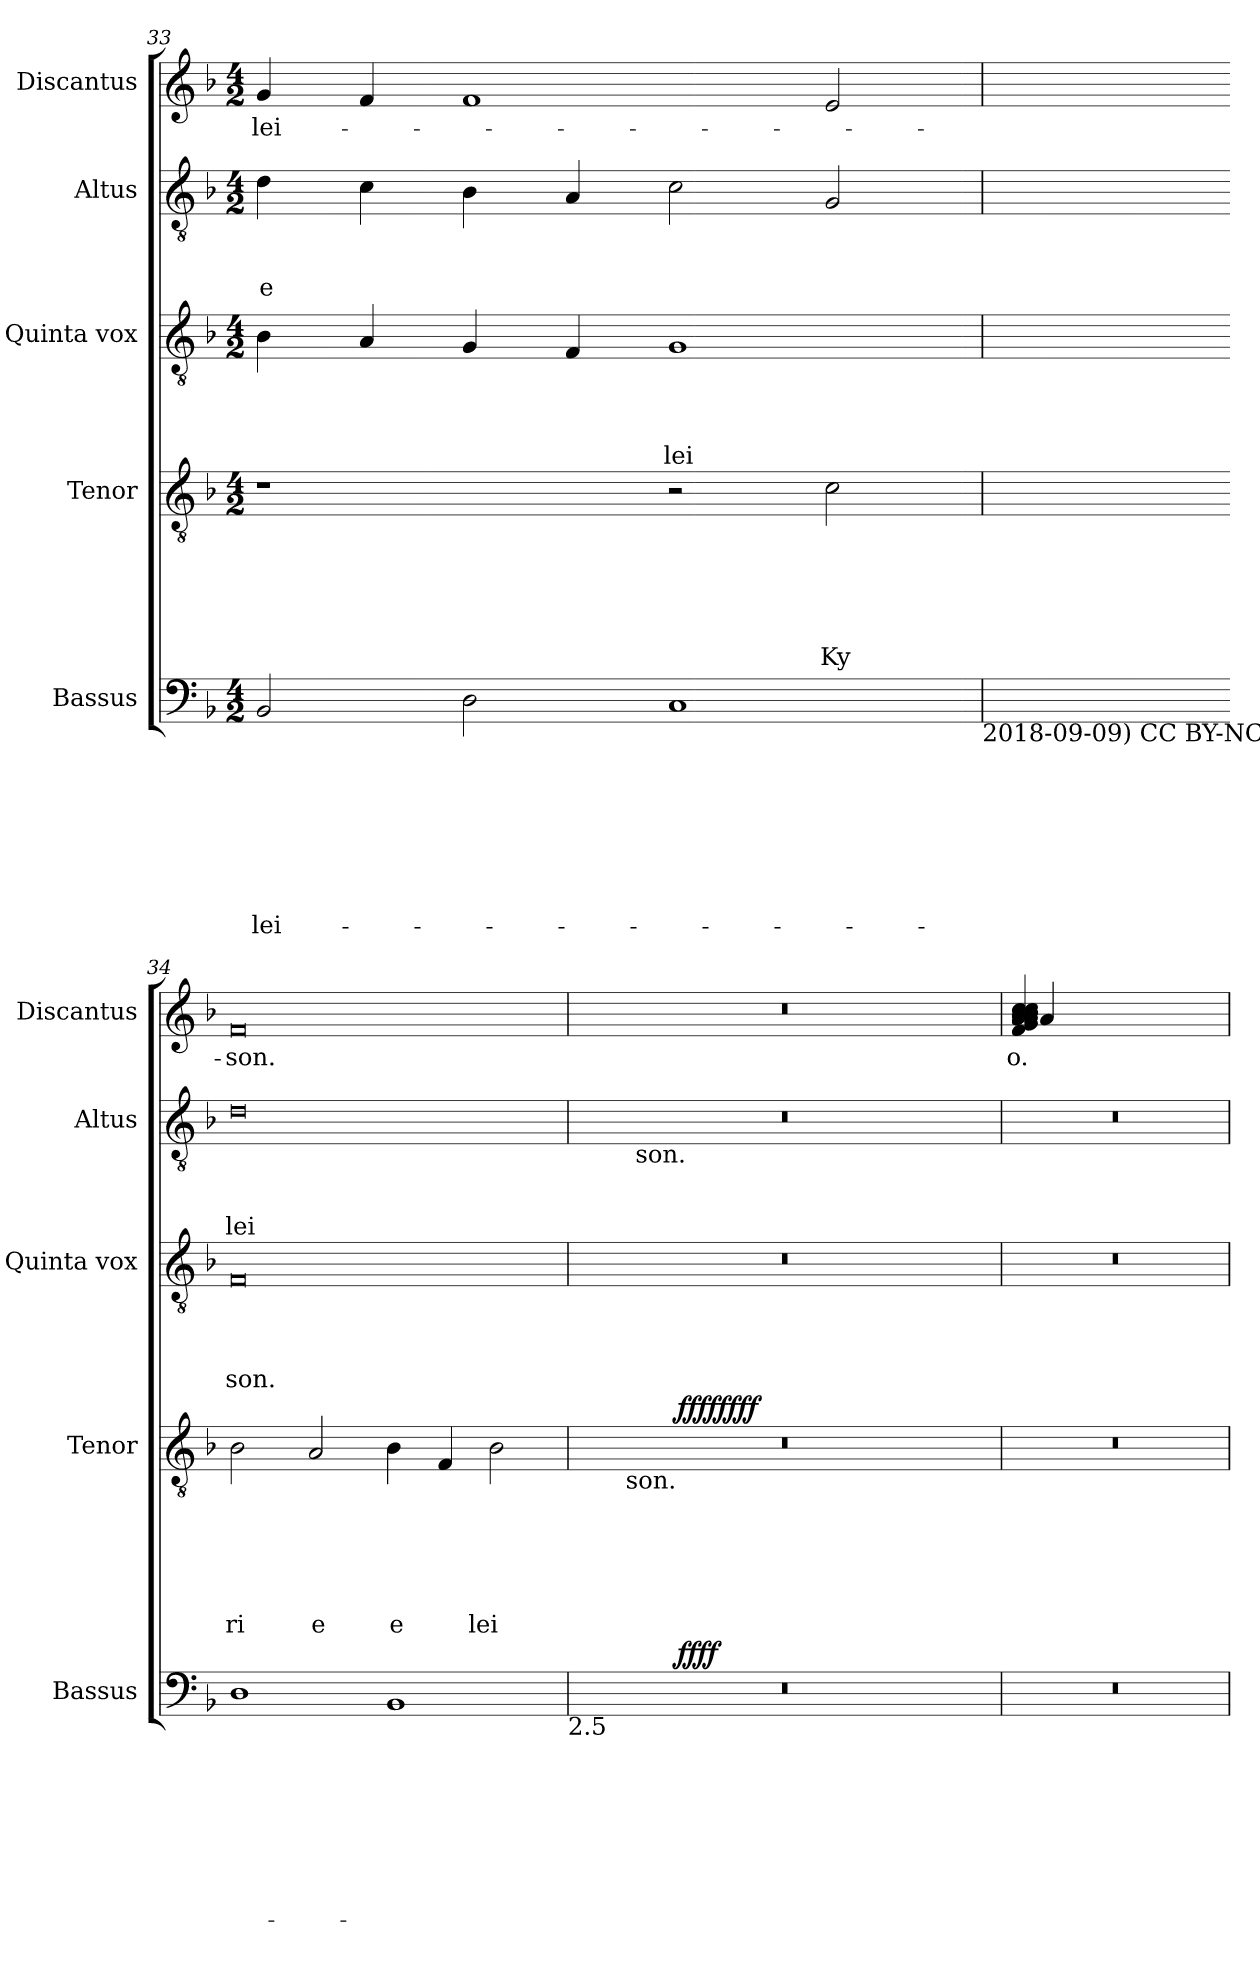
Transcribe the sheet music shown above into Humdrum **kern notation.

**kern	**text	**text	**text	**text	**text	**text	**text	**text	**dynam	**kern	**text	**text	**text	**text	**text	**text	**dynam	**kern	**text	**text	**text	**text	**kern	**text	**text	**text	**kern	**text
*part5	*part5	*part5	*part5	*part5	*part5	*part5	*part5	*part5	*part5	*part4	*part4	*part4	*part4	*part4	*part4	*part4	*part4	*part3	*part3	*part3	*part3	*part3	*part2	*part2	*part2	*part2	*part1	*part1
*staff5	*staff5	*staff5	*staff5	*staff5	*staff5	*staff5	*staff5	*staff5	*staff5	*staff4	*staff4	*staff4	*staff4	*staff4	*staff4	*staff4	*staff4	*staff3	*staff3	*staff3	*staff3	*staff3	*staff2	*staff2	*staff2	*staff2	*staff1	*staff1
*I"Bassus	*	*	*	*	*	*	*	*	*	*I"Tenor	*	*	*	*	*	*	*	*I"Quinta vox	*	*	*	*	*I"Altus	*	*	*	*I"Discantus	*
*I'Bassus	*	*	*	*	*	*	*	*	*	*I'Tenor	*	*	*	*	*	*	*	*I'Quinta vox	*	*	*	*	*I'Altus	*	*	*	*I'Discantus	*
*clefF4	*	*	*	*	*	*	*	*	*	*clefGv2	*	*	*	*	*	*	*	*clefGv2	*	*	*	*	*clefGv2	*	*	*	*clefG2	*
*ITrd-3c-5	*	*	*	*	*	*	*	*	*	*ITrd-3c-5	*	*	*	*	*	*	*	*	*	*	*	*	*ITrd-3c-5	*	*	*	*ITrd-3c-5	*
*k[b-e-]	*	*	*	*	*	*	*	*	*	*k[b-e-]	*	*	*	*	*	*	*	*k[b-]	*	*	*	*	*k[b-e-]	*	*	*	*k[b-e-]	*
*B-:	*	*	*	*	*	*	*	*	*	*B-:	*	*	*	*	*	*	*	*F:	*	*	*	*	*B-:	*	*	*	*B-:	*
*M4/2	*	*	*	*	*	*	*	*	*	*M4/2	*	*	*	*	*	*	*	*M4/2	*	*	*	*	*M4/2	*	*	*	*M4/2	*
=33	=33	=33	=33	=33	=33	=33	=33	=33	=33	=33	=33	=33	=33	=33	=33	=33	=33	=33	=33	=33	=33	=33	=33	=33	=33	=33	=33	=33
!	!	!	!	!	!	!	!	!LO:LY:b	!	!	!	!	!	!	!	!	!	!	!	!	!	!	!	!	!	!LO:LY:b	!	!LO:LY:b
2E-/	.	.	.	.	.	.	.	-lei-	.	1r	.	.	.	.	.	.	.	4B-\	.	.	.	.	4g\	.	.	e	4cc/	-lei-
.	.	.	.	.	.	.	.	.	.	.	.	.	.	.	.	.	.	4A/	.	.	.	.	4f\	.	.	.	4b-/	.
2G\	.	.	.	.	.	.	.	.	.	.	.	.	.	.	.	.	.	4G/	.	.	.	.	4e-\	.	.	.	1b-	.
.	.	.	.	.	.	.	.	.	.	.	.	.	.	.	.	.	.	4F/	.	.	.	.	4d/	.	.	.	.	.
!	!	!	!	!	!	!	!	!	!	!	!	!	!	!	!	!	!	!	!	!	!	!LO:LY:b	!	!	!	!	!	!
1F	.	.	.	.	.	.	.	.	.	2r	.	.	.	.	.	.	.	1G	.	.	.	lei	2f\	.	.	.	.	.
!	!	!	!	!	!	!	!	!	!	!	!	!	!	!	!	!LO:LY:b	!	!	!	!	!	!	!	!	!	!	!	!
.	.	.	.	.	.	.	.	.	.	2f\	.	.	.	.	.	Ky	.	.	.	.	.	.	2c/	.	.	.	2a/	.
!LO:TX:b:t=2018-09-09) CC BY-NC	!	!	!	!	!	!	!	!	!	!	!	!	!	!	!	!	!	!	!	!	!	!	!	!	!	!	!	!
=34	=34	=34	=34	=34	=34	=34	=34	=34	=34	=34	=34	=34	=34	=34	=34	=34	=34	=34	=34	=34	=34	=34	=34	=34	=34	=34	=34	=34
!	!	!	!	!	!	!	!	!	!	!	!	!	!	!	!	!LO:LY:b	!	!	!	!	!	!LO:LY:b	!	!	!	!LO:LY:b	!	!LO:LY:b
1G	.	.	.	.	.	.	.	.	.	2e-\	.	.	.	.	.	ri	.	0F	.	.	.	son.	0g	.	.	lei	0b-	-son.
!	!	!	!	!	!	!	!	!	!	!	!	!	!	!	!	!LO:LY:b	!	!	!	!	!	!	!	!	!	!	!	!
.	.	.	.	.	.	.	.	.	.	2d/	.	.	.	.	.	e	.	.	.	.	.	.	.	.	.	.	.	.
!	!	!	!	!	!	!	!	!	!	!	!	!	!	!	!	!LO:LY:b	!	!	!	!	!	!	!	!	!	!	!	!
1E-	.	.	.	.	.	.	.	.	.	4e-\	.	.	.	.	.	e	.	.	.	.	.	.	.	.	.	.	.	.
.	.	.	.	.	.	.	.	.	.	4B-/	.	.	.	.	.	.	.	.	.	.	.	.	.	.	.	.	.	.
!	!	!	!	!	!	!	!	!	!	!	!	!	!	!	!	!LO:LY:b	!	!	!	!	!	!	!	!	!	!	!	!
.	.	.	.	.	.	.	.	.	.	2e-\	.	.	.	.	.	lei	.	.	.	.	.	.	.	.	.	.	.	.
!LO:TX:b:t=2.5	!	!	!	!	!	!	!	!	!	!	!	!	!	!	!	!	!	!	!	!	!	!	!	!	!	!	!	!
=35	=35	=35	=35	=35	=35	=35	=35	=35	=35	=35	=35	=35	=35	=35	=35	=35	=35	=35	=35	=35	=35	=35	=35	=35	=35	=35	=35	=35
*^	*	*	*	*	*	*	*	*	*	*^	*	*	*	*	*	*	*	*	*	*	*	*	*^	*	*	*	*	*
*	*	*	*	*	*	*	*	*	*	*	*	*^	*	*	*	*	*	*	*	*	*	*	*	*	*	*	*	*	*	*	*
0r	4.ryy	.	.	.	.	.	.	.	.	.	0r	4.ryy	8ryy	.	.	.	.	.	.	.	0r	.	.	.	.	0r	8.ryy	.	.	.	0r	.
.	.	.	.	.	.	.	.	.	.	.	.	.	32.ryy	.	.	.	.	.	.	.	.	.	.	.	.	.	.	.	.	.	.	.
!	!	!	!	!	!	!	!	!	!	!	!	!	!LO:TX:b:t=son.	!	!	!	!	!	!	!	!	!	!	!	!	!	!	!	!	!	!	!
.	.	.	.	.	.	.	.	.	.	.	.	.	1ryy	.	.	.	.	.	.	.	.	.	.	.	.	.	.	.	.	.	.	.
!	!	!	!	!	!	!	!	!	!	!	!	!	!	!	!	!	!	!	!	!	!	!	!	!	!	!	!LO:TX:b:t=son.	!	!	!	!	!
.	.	.	.	.	.	.	.	.	.	.	.	.	.	.	.	.	.	.	.	.	.	.	.	.	.	.	1ryy	.	.	.	.	.
!	!	!	!	!	!	!	!	!	!	!LO:DY:b	!	!	!	!	!	!	!	!	!	!LO:DY:a	!	!	!	!	!	!	!	!	!	!	!	!
!	!	!	!	!	!	!	!	!	!	!	!	!	!	!	!	!	!	!	!	!LO:DY:n=1:b	!	!	!	!	!	!	!	!	!	!	!	!
.	1ryy	.	.	.	.	.	.	.	.	ffff	.	1ryy	.	.	.	.	.	.	.	ffff ffff	.	.	.	.	.	.	.	.	.	.	.	.
.	.	.	.	.	.	.	.	.	.	.	.	.	2ryy	.	.	.	.	.	.	.	.	.	.	.	.	.	.	.	.	.	.	.
.	.	.	.	.	.	.	.	.	.	.	.	.	.	.	.	.	.	.	.	.	.	.	.	.	.	.	2ryy	.	.	.	.	.
.	2ryy	.	.	.	.	.	.	.	.	.	.	2ryy	.	.	.	.	.	.	.	.	.	.	.	.	.	.	.	.	.	.	.	.
.	.	.	.	.	.	.	.	.	.	.	.	.	4ryy	.	.	.	.	.	.	.	.	.	.	.	.	.	.	.	.	.	.	.
.	.	.	.	.	.	.	.	.	.	.	.	.	.	.	.	.	.	.	.	.	.	.	.	.	.	.	4ryy	.	.	.	.	.
.	8ryy	.	.	.	.	.	.	.	.	.	.	8ryy	.	.	.	.	.	.	.	.	.	.	.	.	.	.	.	.	.	.	.	.
.	.	.	.	.	.	.	.	.	.	.	.	.	16ryy	.	.	.	.	.	.	.	.	.	.	.	.	.	.	.	.	.	.	.
.	.	.	.	.	.	.	.	.	.	.	.	.	.	.	.	.	.	.	.	.	.	.	.	.	.	.	16ryy	.	.	.	.	.
.	.	.	.	.	.	.	.	.	.	.	.	.	64ryy	.	.	.	.	.	.	.	.	.	.	.	.	.	.	.	.	.	.	.
!!LO:PB:g=z
=36	=36	=36	=36	=36	=36	=36	=36	=36	=36	=36	=36	=36	=36	=36	=36	=36	=36	=36	=36	=36	=36	=36	=36	=36	=36	=36	=36	=36	=36	=36	=36	=36
!	!	!	!	!	!	!	!	!	!	!	!	!	!	!	!	!	!	!	!	!	!	!	!	!	!	!	!	!	!	!	!	!LO:LY:b
*	*	*	*	*	*	*	*	*	*	*	*	*	*	*	*	*	*	*	*	*	*	*	*	*	*	*	*	*	*	*	*^	*
!	!	!	!	!	!	!	!	!	!	!	!	!	!	!	!	!	!	!	!	!	!	!	!	!	!	!	!	!	!	!	!	!	!LO:LY:b
*v	*v	*	*	*	*	*	*	*	*	*	*	*	*	*	*	*	*	*	*	*	*	*	*	*	*	*v	*v	*	*	*	*	*	*
*	*	*	*	*	*	*	*	*	*	*v	*v	*v	*	*	*	*	*	*	*	*	*	*	*	*	*	*	*	*	*	*	*
0r	.	.	.	.	.	.	.	.	.	0r	.	.	.	.	.	.	.	0r	.	.	.	.	0r	.	.	.	4b-/ 4cc/ 4dd/ 4dd/ 4dd/ 4ee-/ 4ee-/ 4ee-/ 4ee-/ 4ee-/ 4ff/ 4ff/	4dd/	o.
.	.	.	.	.	.	.	.	.	.	.	.	.	.	.	.	.	.	.	.	.	.	.	.	.	.	.	1..ryy	1..ryy	.
*	*	*	*	*	*	*	*	*	*	*	*	*	*	*	*	*	*	*	*	*	*	*	*	*	*	*	*v	*v	*
=	=	=	=	=	=	=	=	=	=	=	=	=	=	=	=	=	=	=	=	=	=	=	=	=	=	=	=	=
*-	*-	*-	*-	*-	*-	*-	*-	*-	*-	*-	*-	*-	*-	*-	*-	*-	*-	*-	*-	*-	*-	*-	*-	*-	*-	*-	*-	*-
